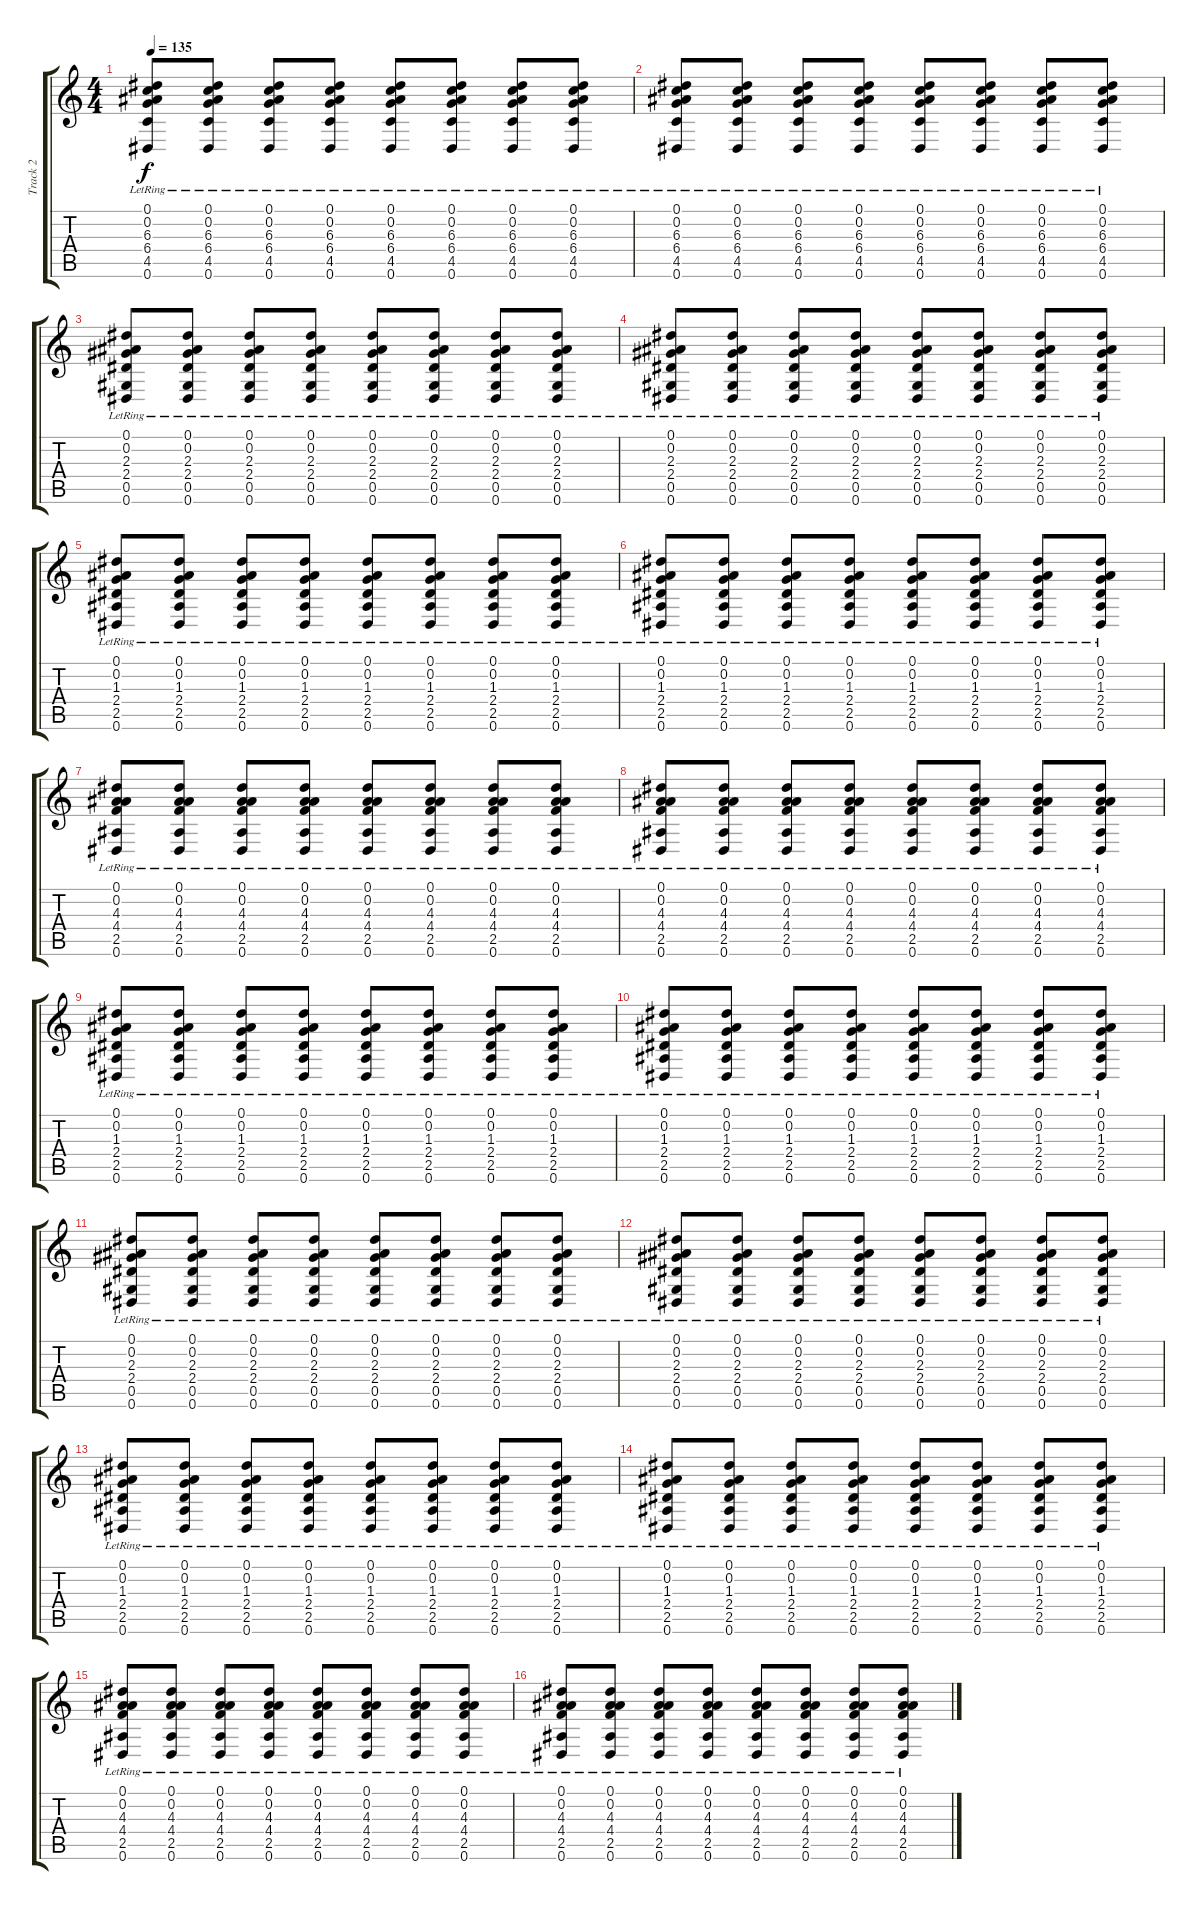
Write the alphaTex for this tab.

\track ("Track 2" "Track 2") {instrument electricguitarclean}
\staff {score tabs}
\tuning (Eb4 Bb3 Gb3 Db3 Ab2 Eb2) {hide}
\ts (4 4)
\tempo 135
\clef g2
\ks c
(0.1{lr} 0.2{lr} 6.3{lr} 6.4{lr} 4.5{lr} 0.6{lr}).8{dy f} (0.1{lr} 0.2{lr} 6.3{lr} 6.4{lr} 4.5{lr} 0.6{lr}).8 (0.1{lr} 0.2{lr} 6.3{lr} 6.4{lr} 4.5{lr} 0.6{lr}).8 (0.1{lr} 0.2{lr} 6.3{lr} 6.4{lr} 4.5{lr} 0.6{lr}).8 (0.1{lr} 0.2{lr} 6.3{lr} 6.4{lr} 4.5{lr} 0.6{lr}).8 (0.1{lr} 0.2{lr} 6.3{lr} 6.4{lr} 4.5{lr} 0.6{lr}).8 (0.1{lr} 0.2{lr} 6.3{lr} 6.4{lr} 4.5{lr} 0.6{lr}).8 (0.1{lr} 0.2{lr} 6.3{lr} 6.4{lr} 4.5{lr} 0.6{lr}).8 |
(0.1{lr} 0.2{lr} 6.3{lr} 6.4{lr} 4.5{lr} 0.6{lr}).8 (0.1{lr} 0.2{lr} 6.3{lr} 6.4{lr} 4.5{lr} 0.6{lr}).8 (0.1{lr} 0.2{lr} 6.3{lr} 6.4{lr} 4.5{lr} 0.6{lr}).8 (0.1{lr} 0.2{lr} 6.3{lr} 6.4{lr} 4.5{lr} 0.6{lr}).8 (0.1{lr} 0.2{lr} 6.3{lr} 6.4{lr} 4.5{lr} 0.6{lr}).8 (0.1{lr} 0.2{lr} 6.3{lr} 6.4{lr} 4.5{lr} 0.6{lr}).8 (0.1{lr} 0.2{lr} 6.3{lr} 6.4{lr} 4.5{lr} 0.6{lr}).8 (0.1{lr} 0.2{lr} 6.3{lr} 6.4{lr} 4.5{lr} 0.6{lr}).8 |
(0.1{lr} 0.2{lr} 2.3{lr} 2.4{lr} 0.5{lr} 0.6{lr}).8 (0.1{lr} 0.2{lr} 2.3{lr} 2.4{lr} 0.5{lr} 0.6{lr}).8 (0.1{lr} 0.2{lr} 2.3{lr} 2.4{lr} 0.5{lr} 0.6{lr}).8 (0.1{lr} 0.2{lr} 2.3{lr} 2.4{lr} 0.5{lr} 0.6{lr}).8 (0.1{lr} 0.2{lr} 2.3{lr} 2.4{lr} 0.5{lr} 0.6{lr}).8 (0.1{lr} 0.2{lr} 2.3{lr} 2.4{lr} 0.5{lr} 0.6{lr}).8 (0.1{lr} 0.2{lr} 2.3{lr} 2.4{lr} 0.5{lr} 0.6{lr}).8 (0.1{lr} 0.2{lr} 2.3{lr} 2.4{lr} 0.5{lr} 0.6{lr}).8 |
(0.1{lr} 0.2{lr} 2.3{lr} 2.4{lr} 0.5{lr} 0.6{lr}).8 (0.1{lr} 0.2{lr} 2.3{lr} 2.4{lr} 0.5{lr} 0.6{lr}).8 (0.1{lr} 0.2{lr} 2.3{lr} 2.4{lr} 0.5{lr} 0.6{lr}).8 (0.1{lr} 0.2{lr} 2.3{lr} 2.4{lr} 0.5{lr} 0.6{lr}).8 (0.1{lr} 0.2{lr} 2.3{lr} 2.4{lr} 0.5{lr} 0.6{lr}).8 (0.1{lr} 0.2{lr} 2.3{lr} 2.4{lr} 0.5{lr} 0.6{lr}).8 (0.1{lr} 0.2{lr} 2.3{lr} 2.4{lr} 0.5{lr} 0.6{lr}).8 (0.1{lr} 0.2{lr} 2.3{lr} 2.4{lr} 0.5{lr} 0.6{lr}).8 |
(0.1{lr} 0.2{lr} 1.3{lr} 2.4{lr} 2.5{lr} 0.6{lr}).8 (0.1{lr} 0.2{lr} 1.3{lr} 2.4{lr} 2.5{lr} 0.6{lr}).8 (0.1{lr} 0.2{lr} 1.3{lr} 2.4{lr} 2.5{lr} 0.6{lr}).8 (0.1{lr} 0.2{lr} 1.3{lr} 2.4{lr} 2.5{lr} 0.6{lr}).8 (0.1{lr} 0.2{lr} 1.3{lr} 2.4{lr} 2.5{lr} 0.6{lr}).8 (0.1{lr} 0.2{lr} 1.3{lr} 2.4{lr} 2.5{lr} 0.6{lr}).8 (0.1{lr} 0.2{lr} 1.3{lr} 2.4{lr} 2.5{lr} 0.6{lr}).8 (0.1{lr} 0.2{lr} 1.3{lr} 2.4{lr} 2.5{lr} 0.6{lr}).8 |
(0.1{lr} 0.2{lr} 1.3{lr} 2.4{lr} 2.5{lr} 0.6{lr}).8 (0.1{lr} 0.2{lr} 1.3{lr} 2.4{lr} 2.5{lr} 0.6{lr}).8 (0.1{lr} 0.2{lr} 1.3{lr} 2.4{lr} 2.5{lr} 0.6{lr}).8 (0.1{lr} 0.2{lr} 1.3{lr} 2.4{lr} 2.5{lr} 0.6{lr}).8 (0.1{lr} 0.2{lr} 1.3{lr} 2.4{lr} 2.5{lr} 0.6{lr}).8 (0.1{lr} 0.2{lr} 1.3{lr} 2.4{lr} 2.5{lr} 0.6{lr}).8 (0.1{lr} 0.2{lr} 1.3{lr} 2.4{lr} 2.5{lr} 0.6{lr}).8 (0.1{lr} 0.2{lr} 1.3{lr} 2.4{lr} 2.5{lr} 0.6{lr}).8 |
(0.1{lr} 0.2{lr} 4.3{lr} 4.4{lr} 2.5{lr} 0.6{lr}).8 (0.1{lr} 0.2{lr} 4.3{lr} 4.4{lr} 2.5{lr} 0.6{lr}).8 (0.1{lr} 0.2{lr} 4.3{lr} 4.4{lr} 2.5{lr} 0.6{lr}).8 (0.1{lr} 0.2{lr} 4.3{lr} 4.4{lr} 2.5{lr} 0.6{lr}).8 (0.1{lr} 0.2{lr} 4.3{lr} 4.4{lr} 2.5{lr} 0.6{lr}).8 (0.1{lr} 0.2{lr} 4.3{lr} 4.4{lr} 2.5{lr} 0.6{lr}).8 (0.1{lr} 0.2{lr} 4.3{lr} 4.4{lr} 2.5{lr} 0.6{lr}).8 (0.1{lr} 0.2{lr} 4.3{lr} 4.4{lr} 2.5{lr} 0.6{lr}).8 |
(0.1{lr} 0.2{lr} 4.3{lr} 4.4{lr} 2.5{lr} 0.6{lr}).8 (0.1{lr} 0.2{lr} 4.3{lr} 4.4{lr} 2.5{lr} 0.6{lr}).8 (0.1{lr} 0.2{lr} 4.3{lr} 4.4{lr} 2.5{lr} 0.6{lr}).8 (0.1{lr} 0.2{lr} 4.3{lr} 4.4{lr} 2.5{lr} 0.6{lr}).8 (0.1{lr} 0.2{lr} 4.3{lr} 4.4{lr} 2.5{lr} 0.6{lr}).8 (0.1{lr} 0.2{lr} 4.3{lr} 4.4{lr} 2.5{lr} 0.6{lr}).8 (0.1{lr} 0.2{lr} 4.3{lr} 4.4{lr} 2.5{lr} 0.6{lr}).8 (0.1{lr} 0.2{lr} 4.3{lr} 4.4{lr} 2.5{lr} 0.6{lr}).8 |
(0.1{lr} 0.2{lr} 1.3{lr} 2.4{lr} 2.5{lr} 0.6{lr}).8 (0.1{lr} 0.2{lr} 1.3{lr} 2.4{lr} 2.5{lr} 0.6{lr}).8 (0.1{lr} 0.2{lr} 1.3{lr} 2.4{lr} 2.5{lr} 0.6{lr}).8 (0.1{lr} 0.2{lr} 1.3{lr} 2.4{lr} 2.5{lr} 0.6{lr}).8 (0.1{lr} 0.2{lr} 1.3{lr} 2.4{lr} 2.5{lr} 0.6{lr}).8 (0.1{lr} 0.2{lr} 1.3{lr} 2.4{lr} 2.5{lr} 0.6{lr}).8 (0.1{lr} 0.2{lr} 1.3{lr} 2.4{lr} 2.5{lr} 0.6{lr}).8 (0.1{lr} 0.2{lr} 1.3{lr} 2.4{lr} 2.5{lr} 0.6{lr}).8 |
(0.1{lr} 0.2{lr} 1.3{lr} 2.4{lr} 2.5{lr} 0.6{lr}).8 (0.1{lr} 0.2{lr} 1.3{lr} 2.4{lr} 2.5{lr} 0.6{lr}).8 (0.1{lr} 0.2{lr} 1.3{lr} 2.4{lr} 2.5{lr} 0.6{lr}).8 (0.1{lr} 0.2{lr} 1.3{lr} 2.4{lr} 2.5{lr} 0.6{lr}).8 (0.1{lr} 0.2{lr} 1.3{lr} 2.4{lr} 2.5{lr} 0.6{lr}).8 (0.1{lr} 0.2{lr} 1.3{lr} 2.4{lr} 2.5{lr} 0.6{lr}).8 (0.1{lr} 0.2{lr} 1.3{lr} 2.4{lr} 2.5{lr} 0.6{lr}).8 (0.1{lr} 0.2{lr} 1.3{lr} 2.4{lr} 2.5{lr} 0.6{lr}).8 |
(0.1{lr} 0.2{lr} 2.3{lr} 2.4{lr} 0.5{lr} 0.6{lr}).8 (0.1{lr} 0.2{lr} 2.3{lr} 2.4{lr} 0.5{lr} 0.6{lr}).8 (0.1{lr} 0.2{lr} 2.3{lr} 2.4{lr} 0.5{lr} 0.6{lr}).8 (0.1{lr} 0.2{lr} 2.3{lr} 2.4{lr} 0.5{lr} 0.6{lr}).8 (0.1{lr} 0.2{lr} 2.3{lr} 2.4{lr} 0.5{lr} 0.6{lr}).8 (0.1{lr} 0.2{lr} 2.3{lr} 2.4{lr} 0.5{lr} 0.6{lr}).8 (0.1{lr} 0.2{lr} 2.3{lr} 2.4{lr} 0.5{lr} 0.6{lr}).8 (0.1{lr} 0.2{lr} 2.3{lr} 2.4{lr} 0.5{lr} 0.6{lr}).8 |
(0.1{lr} 0.2{lr} 2.3{lr} 2.4{lr} 0.5{lr} 0.6{lr}).8 (0.1{lr} 0.2{lr} 2.3{lr} 2.4{lr} 0.5{lr} 0.6{lr}).8 (0.1{lr} 0.2{lr} 2.3{lr} 2.4{lr} 0.5{lr} 0.6{lr}).8 (0.1{lr} 0.2{lr} 2.3{lr} 2.4{lr} 0.5{lr} 0.6{lr}).8 (0.1{lr} 0.2{lr} 2.3{lr} 2.4{lr} 0.5{lr} 0.6{lr}).8 (0.1{lr} 0.2{lr} 2.3{lr} 2.4{lr} 0.5{lr} 0.6{lr}).8 (0.1{lr} 0.2{lr} 2.3{lr} 2.4{lr} 0.5{lr} 0.6{lr}).8 (0.1{lr} 0.2{lr} 2.3{lr} 2.4{lr} 0.5{lr} 0.6{lr}).8 |
(0.1{lr} 0.2{lr} 1.3{lr} 2.4{lr} 2.5{lr} 0.6{lr}).8 (0.1{lr} 0.2{lr} 1.3{lr} 2.4{lr} 2.5{lr} 0.6{lr}).8 (0.1{lr} 0.2{lr} 1.3{lr} 2.4{lr} 2.5{lr} 0.6{lr}).8 (0.1{lr} 0.2{lr} 1.3{lr} 2.4{lr} 2.5{lr} 0.6{lr}).8 (0.1{lr} 0.2{lr} 1.3{lr} 2.4{lr} 2.5{lr} 0.6{lr}).8 (0.1{lr} 0.2{lr} 1.3{lr} 2.4{lr} 2.5{lr} 0.6{lr}).8 (0.1{lr} 0.2{lr} 1.3{lr} 2.4{lr} 2.5{lr} 0.6{lr}).8 (0.1{lr} 0.2{lr} 1.3{lr} 2.4{lr} 2.5{lr} 0.6{lr}).8 |
(0.1{lr} 0.2{lr} 1.3{lr} 2.4{lr} 2.5{lr} 0.6{lr}).8 (0.1{lr} 0.2{lr} 1.3{lr} 2.4{lr} 2.5{lr} 0.6{lr}).8 (0.1{lr} 0.2{lr} 1.3{lr} 2.4{lr} 2.5{lr} 0.6{lr}).8 (0.1{lr} 0.2{lr} 1.3{lr} 2.4{lr} 2.5{lr} 0.6{lr}).8 (0.1{lr} 0.2{lr} 1.3{lr} 2.4{lr} 2.5{lr} 0.6{lr}).8 (0.1{lr} 0.2{lr} 1.3{lr} 2.4{lr} 2.5{lr} 0.6{lr}).8 (0.1{lr} 0.2{lr} 1.3{lr} 2.4{lr} 2.5{lr} 0.6{lr}).8 (0.1{lr} 0.2{lr} 1.3{lr} 2.4{lr} 2.5{lr} 0.6{lr}).8 |
(0.1{lr} 0.2{lr} 4.3{lr} 4.4{lr} 2.5{lr} 0.6{lr}).8 (0.1{lr} 0.2{lr} 4.3{lr} 4.4{lr} 2.5{lr} 0.6{lr}).8 (0.1{lr} 0.2{lr} 4.3{lr} 4.4{lr} 2.5{lr} 0.6{lr}).8 (0.1{lr} 0.2{lr} 4.3{lr} 4.4{lr} 2.5{lr} 0.6{lr}).8 (0.1{lr} 0.2{lr} 4.3{lr} 4.4{lr} 2.5{lr} 0.6{lr}).8 (0.1{lr} 0.2{lr} 4.3{lr} 4.4{lr} 2.5{lr} 0.6{lr}).8 (0.1{lr} 0.2{lr} 4.3{lr} 4.4{lr} 2.5{lr} 0.6{lr}).8 (0.1{lr} 0.2{lr} 4.3{lr} 4.4{lr} 2.5{lr} 0.6{lr}).8 |
(0.1{lr} 0.2{lr} 4.3{lr} 4.4{lr} 2.5{lr} 0.6{lr}).8 (0.1{lr} 0.2{lr} 4.3{lr} 4.4{lr} 2.5{lr} 0.6{lr}).8 (0.1{lr} 0.2{lr} 4.3{lr} 4.4{lr} 2.5{lr} 0.6{lr}).8 (0.1{lr} 0.2{lr} 4.3{lr} 4.4{lr} 2.5{lr} 0.6{lr}).8 (0.1{lr} 0.2{lr} 4.3{lr} 4.4{lr} 2.5{lr} 0.6{lr}).8 (0.1{lr} 0.2{lr} 4.3{lr} 4.4{lr} 2.5{lr} 0.6{lr}).8 (0.1{lr} 0.2{lr} 4.3{lr} 4.4{lr} 2.5{lr} 0.6{lr}).8 (0.1{lr} 0.2{lr} 4.3{lr} 4.4{lr} 2.5{lr} 0.6{lr}).8
